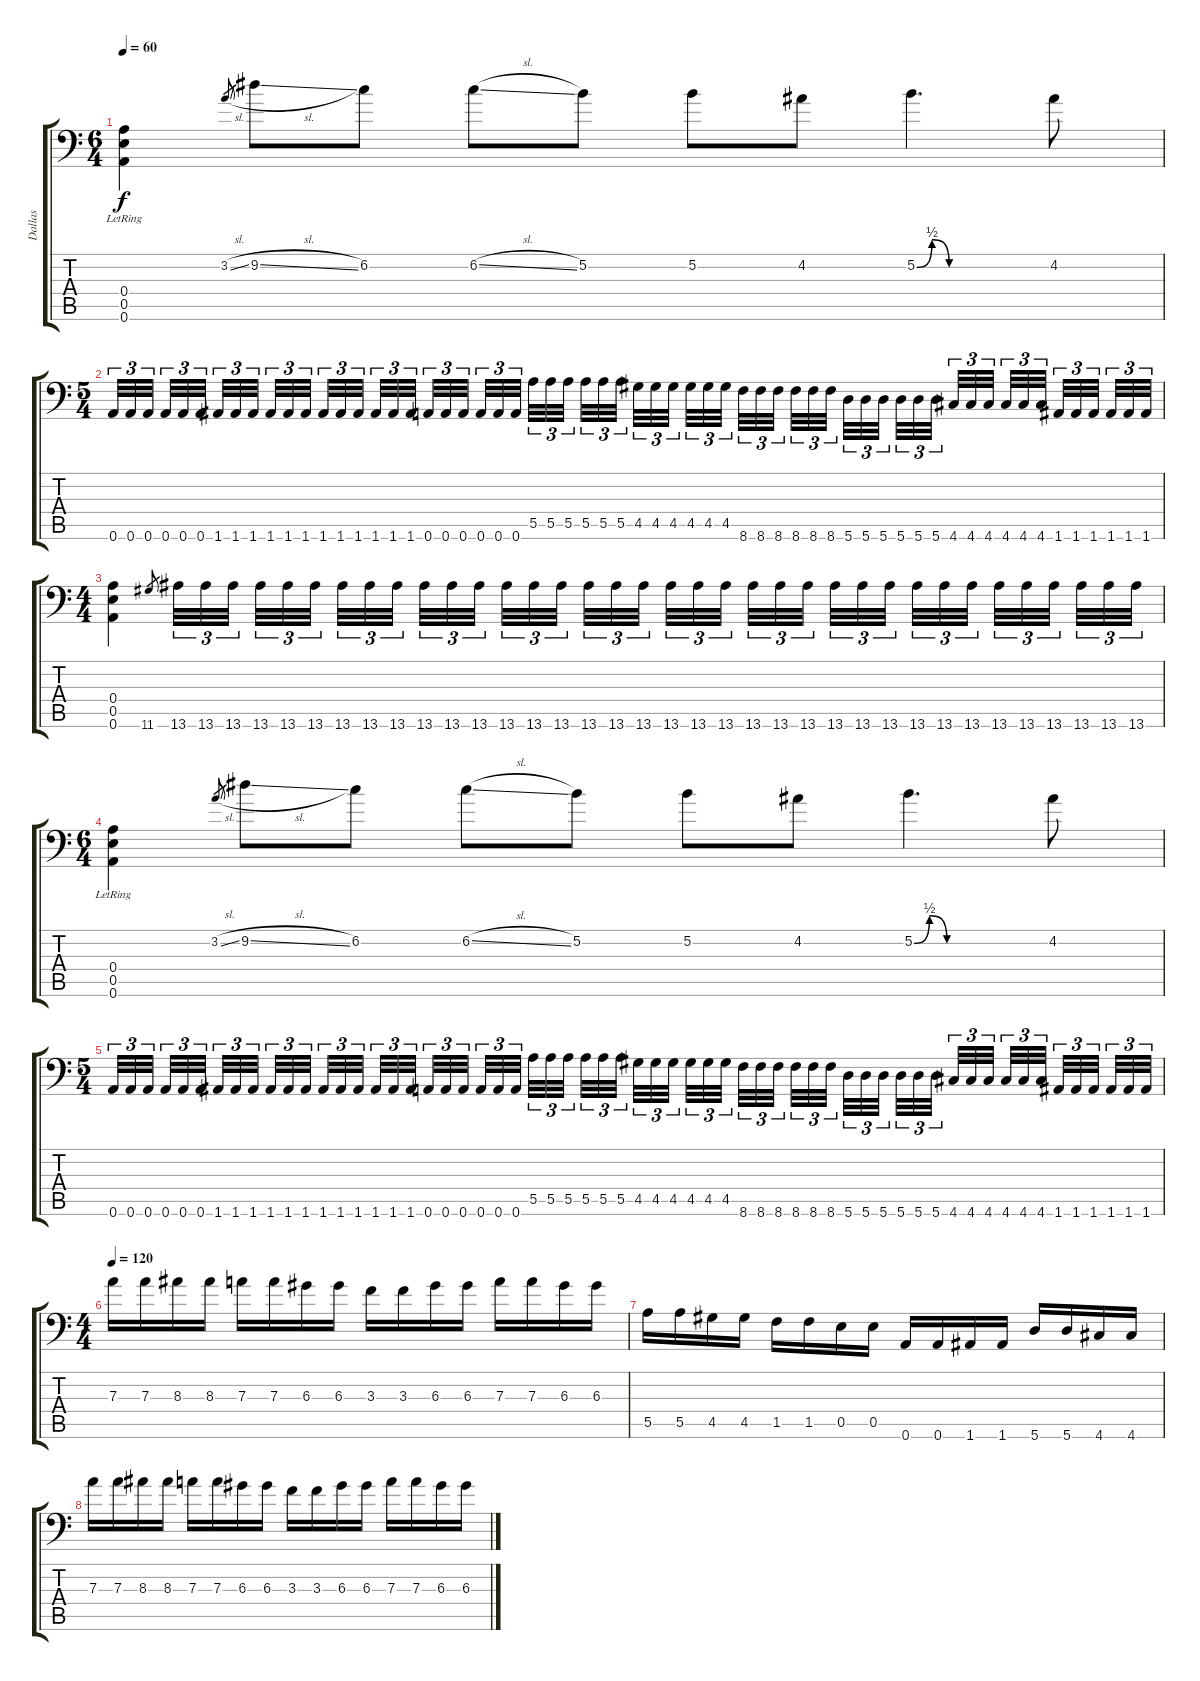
\track ("Dallas" "Dallas") {instrument distortionguitar}
\staff {score tabs}
\tuning (B3 Gb3 D3 A2 E2 A1) {hide}
\ts (6 4)
\tempo 60
\clef f4
\ks c
(0.4{lr} 0.5{lr} 0.6{lr}).4{dy f} 3.2{sl}.8{gr} 9.2{sl}.8 6.2.8 6.2{sl}.8 5.2.8 5.2.8 4.2.8 5.2{be (custom 0 0 7 2 15 0 31 0 60 0)}.4{d} 4.2.8 |
\ts (5 4)
0.6.32{tu (3 2)} 0.6.32{tu (3 2)} 0.6.32{tu (3 2) beam splitsecondary} 0.6.32{tu (3 2)} 0.6.32{tu (3 2)} 0.6.32{tu (3 2) beam splitsecondary} 1.6.32{tu (3 2)} 1.6.32{tu (3 2)} 1.6.32{tu (3 2) beam splitsecondary} 1.6.32{tu (3 2)} 1.6.32{tu (3 2)} 1.6.32{tu (3 2)} 1.6.32{tu (3 2)} 1.6.32{tu (3 2)} 1.6.32{tu (3 2) beam splitsecondary} 1.6.32{tu (3 2)} 1.6.32{tu (3 2)} 1.6.32{tu (3 2) beam splitsecondary} 0.6.32{tu (3 2)} 0.6.32{tu (3 2)} 0.6.32{tu (3 2) beam splitsecondary} 0.6.32{tu (3 2)} 0.6.32{tu (3 2)} 0.6.32{tu (3 2)} 5.5.32{tu (3 2)} 5.5.32{tu (3 2)} 5.5.32{tu (3 2) beam splitsecondary} 5.5.32{tu (3 2)} 5.5.32{tu (3 2)} 5.5.32{tu (3 2) beam splitsecondary} 4.5.32{tu (3 2)} 4.5.32{tu (3 2)} 4.5.32{tu (3 2) beam splitsecondary} 4.5.32{tu (3 2)} 4.5.32{tu (3 2)} 4.5.32{tu (3 2)} 8.6.32{tu (3 2)} 8.6.32{tu (3 2)} 8.6.32{tu (3 2) beam splitsecondary} 8.6.32{tu (3 2)} 8.6.32{tu (3 2)} 8.6.32{tu (3 2) beam splitsecondary} 5.6.32{tu (3 2)} 5.6.32{tu (3 2)} 5.6.32{tu (3 2) beam splitsecondary} 5.6.32{tu (3 2)} 5.6.32{tu (3 2)} 5.6.32{tu (3 2)} 4.6.32{tu (3 2)} 4.6.32{tu (3 2)} 4.6.32{tu (3 2) beam splitsecondary} 4.6.32{tu (3 2)} 4.6.32{tu (3 2)} 4.6.32{tu (3 2) beam splitsecondary} 1.6.32{tu (3 2)} 1.6.32{tu (3 2)} 1.6.32{tu (3 2) beam splitsecondary} 1.6.32{tu (3 2)} 1.6.32{tu (3 2)} 1.6.32{tu (3 2)} |
\ts (4 4)
(0.4 0.5 0.6).4 11.6.8{gr} 13.6.32{tu (3 2)} 13.6.32{tu (3 2)} 13.6.32{tu (3 2) beam splitsecondary} 13.6.32{tu (3 2)} 13.6.32{tu (3 2)} 13.6.32{tu (3 2) beam splitsecondary} 13.6.32{tu (3 2)} 13.6.32{tu (3 2)} 13.6.32{tu (3 2) beam splitsecondary} 13.6.32{tu (3 2)} 13.6.32{tu (3 2)} 13.6.32{tu (3 2)} 13.6.32{tu (3 2)} 13.6.32{tu (3 2)} 13.6.32{tu (3 2) beam splitsecondary} 13.6.32{tu (3 2)} 13.6.32{tu (3 2)} 13.6.32{tu (3 2) beam splitsecondary} 13.6.32{tu (3 2)} 13.6.32{tu (3 2)} 13.6.32{tu (3 2) beam splitsecondary} 13.6.32{tu (3 2)} 13.6.32{tu (3 2)} 13.6.32{tu (3 2)} 13.6.32{tu (3 2)} 13.6.32{tu (3 2)} 13.6.32{tu (3 2) beam splitsecondary} 13.6.32{tu (3 2)} 13.6.32{tu (3 2)} 13.6.32{tu (3 2) beam splitsecondary} 13.6.32{tu (3 2)} 13.6.32{tu (3 2)} 13.6.32{tu (3 2) beam splitsecondary} 13.6.32{tu (3 2)} 13.6.32{tu (3 2)} 13.6.32{tu (3 2)} |
\ts (6 4)
(0.4{lr} 0.5{lr} 0.6{lr}).4 3.2{sl}.8{gr} 9.2{sl}.8 6.2.8 6.2{sl}.8 5.2.8 5.2.8 4.2.8 5.2{be (custom 0 0 7 2 15 0 31 0 60 0)}.4{d} 4.2.8 |
\ts (5 4)
0.6.32{tu (3 2)} 0.6.32{tu (3 2)} 0.6.32{tu (3 2) beam splitsecondary} 0.6.32{tu (3 2)} 0.6.32{tu (3 2)} 0.6.32{tu (3 2) beam splitsecondary} 1.6.32{tu (3 2)} 1.6.32{tu (3 2)} 1.6.32{tu (3 2) beam splitsecondary} 1.6.32{tu (3 2)} 1.6.32{tu (3 2)} 1.6.32{tu (3 2)} 1.6.32{tu (3 2)} 1.6.32{tu (3 2)} 1.6.32{tu (3 2) beam splitsecondary} 1.6.32{tu (3 2)} 1.6.32{tu (3 2)} 1.6.32{tu (3 2) beam splitsecondary} 0.6.32{tu (3 2)} 0.6.32{tu (3 2)} 0.6.32{tu (3 2) beam splitsecondary} 0.6.32{tu (3 2)} 0.6.32{tu (3 2)} 0.6.32{tu (3 2)} 5.5.32{tu (3 2)} 5.5.32{tu (3 2)} 5.5.32{tu (3 2) beam splitsecondary} 5.5.32{tu (3 2)} 5.5.32{tu (3 2)} 5.5.32{tu (3 2) beam splitsecondary} 4.5.32{tu (3 2)} 4.5.32{tu (3 2)} 4.5.32{tu (3 2) beam splitsecondary} 4.5.32{tu (3 2)} 4.5.32{tu (3 2)} 4.5.32{tu (3 2)} 8.6.32{tu (3 2)} 8.6.32{tu (3 2)} 8.6.32{tu (3 2) beam splitsecondary} 8.6.32{tu (3 2)} 8.6.32{tu (3 2)} 8.6.32{tu (3 2) beam splitsecondary} 5.6.32{tu (3 2)} 5.6.32{tu (3 2)} 5.6.32{tu (3 2) beam splitsecondary} 5.6.32{tu (3 2)} 5.6.32{tu (3 2)} 5.6.32{tu (3 2)} 4.6.32{tu (3 2)} 4.6.32{tu (3 2)} 4.6.32{tu (3 2) beam splitsecondary} 4.6.32{tu (3 2)} 4.6.32{tu (3 2)} 4.6.32{tu (3 2) beam splitsecondary} 1.6.32{tu (3 2)} 1.6.32{tu (3 2)} 1.6.32{tu (3 2) beam splitsecondary} 1.6.32{tu (3 2)} 1.6.32{tu (3 2)} 1.6.32{tu (3 2)} |
\ts (4 4)
\tempo 120
7.3.16 7.3.16 8.3.16 8.3.16 7.3.16 7.3.16 6.3.16 6.3.16 3.3.16 3.3.16 6.3.16 6.3.16 7.3.16 7.3.16 6.3.16 6.3.16 |
5.5.16 5.5.16 4.5.16 4.5.16 1.5.16 1.5.16 0.5.16 0.5.16 0.6.16 0.6.16 1.6.16 1.6.16 5.6.16 5.6.16 4.6.16 4.6.16 |
7.3.16 7.3.16 8.3.16 8.3.16 7.3.16 7.3.16 6.3.16 6.3.16 3.3.16 3.3.16 6.3.16 6.3.16 7.3.16 7.3.16 6.3.16 6.3.16
